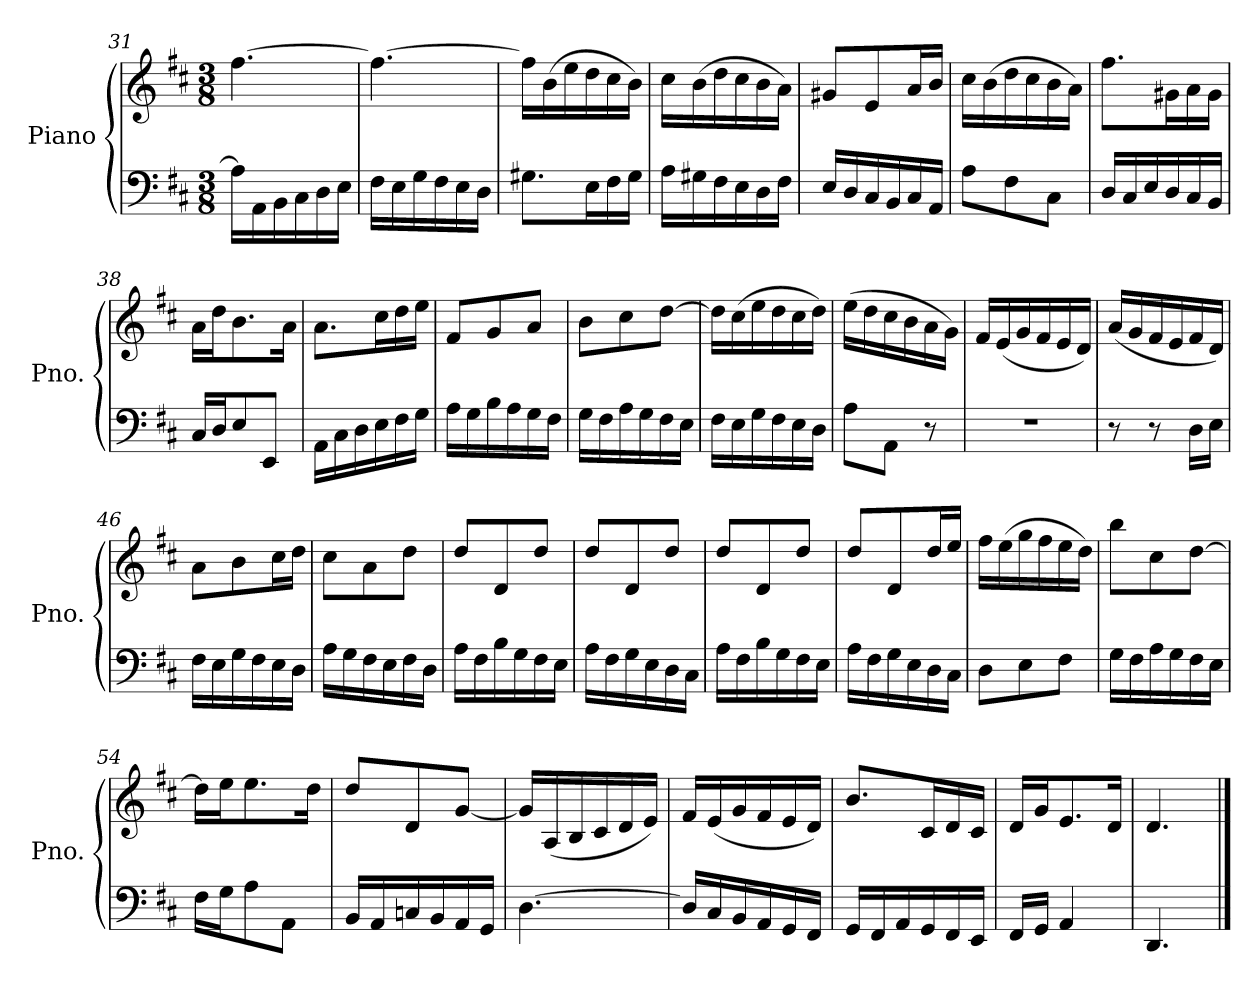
**kern	**kern
*part1	*part1
*staff2	*staff1
*I"Piano	*
*I'Pno.	*
*clefF4	*clefG2
*k[f#c#]	*k[f#c#]
*M3/8	*M3/8
=31	=31
16A\LL]	[4.ff#\
16AA\	.
16BB\	.
16C#\	.
16D\	.
16E\JJ	.
=32	=32
16F#\LL	4.ff#\_
16E\	.
16G\	.
16F#\	.
16E\	.
16D\JJ	.
=33	=33
8.G#X\L	16ff#\LL]
.	(>16b\
.	16ee\
16E\L	16dd\
16F#\	16cc#\
16G#\JJ	16b\JJ)
=34	=34
16A\LL	16cc#\LL
16G#X\	(>16b\
16F#\	16dd\
16E\	16cc#\
16D\	16b\
16F#\JJ	16a\JJ)
=35	=35
16E/LL	8g#X/L
16D/	.
16C#/	8e/
16BB/	.
16C#/	16a/L
16AA/JJ	16b/JJ
=36	=36
8A\L	16cc#\LL
.	(>16b\
8F#\	16dd\
.	16cc#\
8C#\J	16b\
.	16a\JJ)
!!LO:PB:g=z
=37	=37
16D/LL	8.ff#\L
16C#/	.
16E/	.
16D/	16g#X\L
16C#/	16a\
16BB/JJ	16g#\JJ
=38	=38
16C#/LL	16a\LL
16D/J	16dd\J
8E/	8.b\
8EE/J	.
.	16a\Jk
=39	=39
16AA\LL	8.a\L
16C#\	.
16D\	.
16E\	16cc#\L
16F#\	16dd\
16G\JJ	16ee\JJ
=40	=40
16A\LL	8f#/L
16G\	.
16B\	8g/
16A\	.
16G\	8a/J
16F#\JJ	.
=41	=41
16G\LL	8b\L
16F#\	.
16A\	8cc#\
16G\	.
16F#\	[8dd\J
16E\JJ	.
=42	=42
16F#\LL	16dd\LL]
16E\	(>16cc#\
16G\	16ee\
16F#\	16dd\
16E\	16cc#\
16D\JJ	16dd\JJ)
=43	=43
8A\L	(>16ee\LL
.	16dd\
8AA\J	16cc#\
.	16b\
8r	16a\
.	16g\JJ)
=44	=44
4.r	16f#/LL
.	(<16e/
.	16g/
.	16f#/
.	16e/
.	16d/JJ)
!!LO:LB:g=z
=45	=45
8r	(<16a/LL
.	16g/
8r	16f#/
.	16e/
16D\LL	16f#/
16E\JJ	16d/JJ)
=46	=46
16F#\LL	8a\L
16E\	.
16G\	8b\
16F#\	.
16E\	16cc#\L
16D\JJ	16dd\JJ
=47	=47
16A\LL	8cc#\L
16G\	.
16F#\	8a\
16E\	.
16F#\	8dd\J
16D\JJ	.
=48	=48
16A\LL	8dd/L
16F#\	.
16B\	8d/
16G\	.
16F#\	8dd/J
16E\JJ	.
=49	=49
16A\LL	8dd/L
16F#\	.
16G\	8d/
16E\	.
16D\	8dd/J
16C#\JJ	.
=50	=50
16A\LL	8dd/L
16F#\	.
16B\	8d/
16G\	.
16F#\	8dd/J
16E\JJ	.
=51	=51
16A\LL	8dd/L
16F#\	.
16G\	8d/
16E\	.
16D\	16dd/L
16C#\JJ	16ee/JJ
=52	=52
8D\L	16ff#\LL
.	(>16ee\
8E\	16gg\
.	16ff#\
8F#\J	16ee\
.	16dd\JJ)
!!LO:LB:g=z
=53	=53
16G\LL	8bb\L
16F#\	.
16A\	8cc#\
16G\	.
16F#\	[8dd\J
16E\JJ	.
=54	=54
16F#\LL	16dd\LL]
16G\J	16ee\J
8A\	8.ee\
8AA\J	.
.	16dd\Jk
=55	=55
16BB/LL	8dd/L
16AA/	.
16Cn/	8d/
16BB/	.
16AA/	[8g/J
16GG/JJ	.
=56	=56
[4.D\	16g/LL]
.	(<16A/
.	16B/
.	16c#/
.	16d/
.	16e/JJ)
=57	=57
16D/LL]	16f#/LL
16C#/	(<16e/
16BB/	16g/
16AA/	16f#/
16GG/	16e/
16FF#/JJ	16d/JJ)
=58	=58
16GG/LL	8.b/L
16FF#/	.
16AA/	.
16GG/	16c#/L
16FF#/	16d/
16EE/JJ	16c#/JJ
=59	=59
16FF#/LL	16d/LL
16GG/JJ	16g/J
4AA/	8.e/
.	16d/Jk
=60	=60
4.DD/	4.d/
==	==
*-	*-
